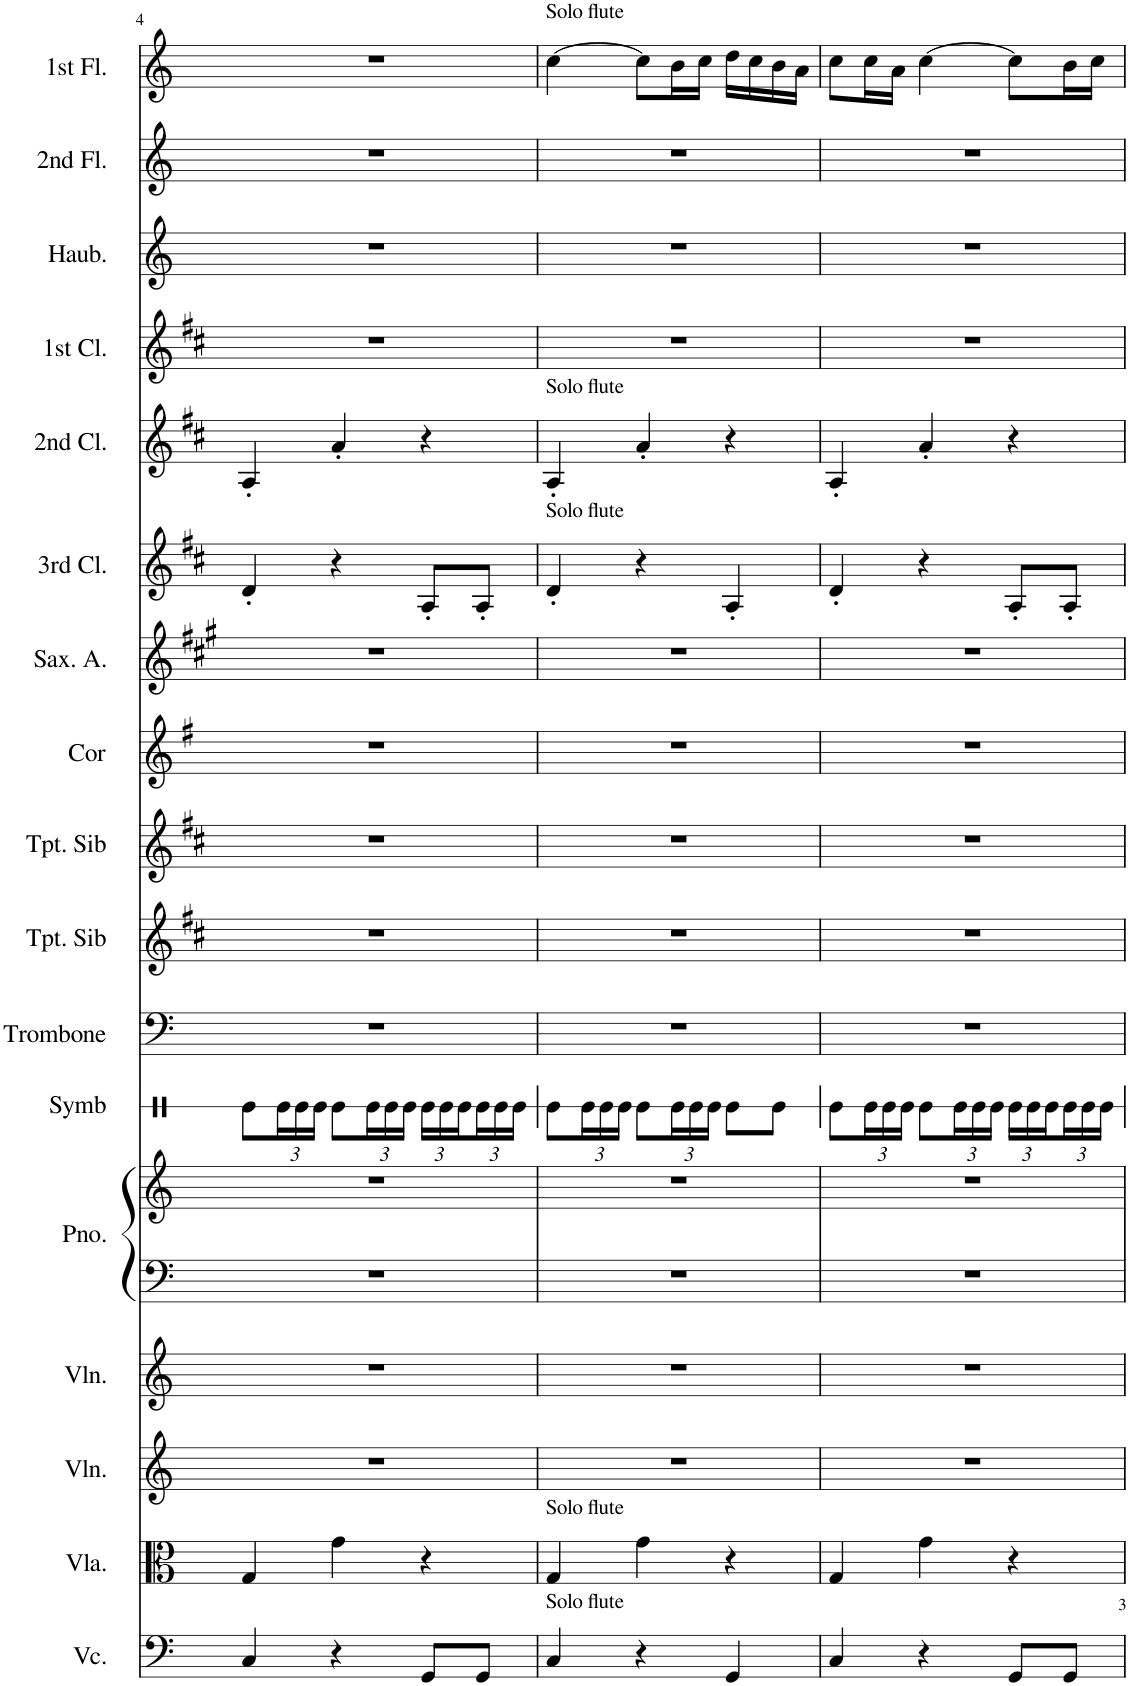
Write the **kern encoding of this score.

**kern	**kern	**kern	**kern	**kern	**kern	**kern	**kern	**kern	**kern	**kern	**kern	**kern	**kern	**kern	**kern	**kern	**kern
*part17	*part16	*part15	*part14	*part13	*part13	*part12	*part11	*part10	*part9	*part8	*part7	*part6	*part5	*part4	*part3	*part2	*part1
*staff18	*staff17	*staff16	*staff15	*staff14	*staff13	*staff12	*staff11	*staff10	*staff9	*staff8	*staff7	*staff6	*staff5	*staff4	*staff3	*staff2	*staff1
*I"Violoncelle	*I"Violon Alto	*I"Violon	*I"Violon	*I"Piano	*	*I"Symbales	*I"Trombone	*I"Trompette en Sib	*I"Trompette en Sib	*I"Cor	*I"Saxo Alto	*I"3rd clarinette	*I"2nd clarinette	*I"1st clarinette	*I"Haubois	*I"2nd flûte	*I"1st flûte
*I'Vc.	*I'Vla.	*I'Vln.	*I'Vln.	*I'Pno.	*	*I'Symb	*I'Trombone	*I'Tpt. Sib	*I'Tpt. Sib	*I'Cor	*I'Sax. A.	*I'3rd Cl.	*I'2nd Cl.	*I'1st Cl.	*I'Haub.	*I'2nd Fl.	*I'1st Fl.
!!LO:PB:g=z
*clefF4	*clefC3	*clefG2	*clefG2	*clefF4	*clefG2	*clefX	*clefF4	*clefG2	*clefG2	*clefG2	*clefG2	*clefG2	*clefG2	*clefG2	*clefG2	*clefG2	*clefG2
*	*	*	*	*	*	*	*	*Trd1c2	*Trd1c2	*Trd4c7	*Trd5c9	*Trd1c2	*Trd1c2	*Trd1c2	*	*	*
*k[]	*k[]	*k[]	*k[]	*k[]	*k[]	*k[]	*k[]	*k[f#c#]	*k[f#c#]	*k[f#]	*k[f#c#g#]	*k[f#c#]	*k[f#c#]	*k[f#c#]	*k[]	*k[]	*k[]
*M3/4	*M3/4	*M3/4	*M3/4	*M3/4	*M3/4	*M3/4	*M3/4	*M3/4	*M3/4	*M3/4	*M3/4	*M3/4	*M3/4	*M3/4	*M3/4	*M3/4	*M3/4
=4	=4	=4	=4	=4	=4	=4	=4	=4	=4	=4	=4	=4	=4	=4	=4	=4	=4
4C/	4G/	2.r	2.r	2.r	2.r	8Re\L	2.r	2.r	2.r	2.r	2.r	4d'/	4A'/	2.r	2.r	2.r	2.r
*	*	*	*	*	*	*Xbrackettup	*	*	*	*	*	*	*	*	*	*	*
.	.	.	.	.	.	24Re\L	.	.	.	.	.	.	.	.	.	.	.
.	.	.	.	.	.	24Re\	.	.	.	.	.	.	.	.	.	.	.
.	.	.	.	.	.	24Re\JJ	.	.	.	.	.	.	.	.	.	.	.
4r	4g\	.	.	.	.	8Re\L	.	.	.	.	.	4r	4a'/	.	.	.	.
.	.	.	.	.	.	24Re\L	.	.	.	.	.	.	.	.	.	.	.
.	.	.	.	.	.	24Re\	.	.	.	.	.	.	.	.	.	.	.
.	.	.	.	.	.	24Re\JJ	.	.	.	.	.	.	.	.	.	.	.
8GG/L	4r	.	.	.	.	24Re\LL	.	.	.	.	.	8A'/L	4r	.	.	.	.
.	.	.	.	.	.	24Re\	.	.	.	.	.	.	.	.	.	.	.
.	.	.	.	.	.	24Re\	.	.	.	.	.	.	.	.	.	.	.
8GG/J	.	.	.	.	.	24Re\	.	.	.	.	.	8A'/J	.	.	.	.	.
.	.	.	.	.	.	24Re\	.	.	.	.	.	.	.	.	.	.	.
.	.	.	.	.	.	24Re\JJ	.	.	.	.	.	.	.	.	.	.	.
=5	=5	=5	=5	=5	=5	=5	=5	=5	=5	=5	=5	=5	=5	=5	=5	=5	=5
!	!	!	!	!	!	!	!	!	!	!	!	!	!	!	!	!	!LO:TX:a:t=Solo flute
!	!	!	!	!	!	!	!	!	!	!	!	!	!LO:TX:a:t=Solo flute	!	!	!	!
!	!	!	!	!	!	!	!	!	!	!	!	!LO:TX:a:t=Solo flute	!	!	!	!	!
!	!LO:TX:a:t=Solo flute	!	!	!	!	!	!	!	!	!	!	!	!	!	!	!	!
!LO:TX:a:t=Solo flute	!	!	!	!	!	!	!	!	!	!	!	!	!	!	!	!	!
4C/	4G/	2.r	2.r	2.r	2.r	8Re\L	2.r	2.r	2.r	2.r	2.r	4d'/	4A'/	2.r	2.r	2.r	[4cc\
.	.	.	.	.	.	24Re\L	.	.	.	.	.	.	.	.	.	.	.
.	.	.	.	.	.	24Re\	.	.	.	.	.	.	.	.	.	.	.
.	.	.	.	.	.	24Re\JJ	.	.	.	.	.	.	.	.	.	.	.
4r	4g\	.	.	.	.	8Re\L	.	.	.	.	.	4r	4a'/	.	.	.	8cc\L]
.	.	.	.	.	.	24Re\L	.	.	.	.	.	.	.	.	.	.	16b\L
.	.	.	.	.	.	24Re\	.	.	.	.	.	.	.	.	.	.	.
.	.	.	.	.	.	.	.	.	.	.	.	.	.	.	.	.	16cc\JJ
.	.	.	.	.	.	24Re\JJ	.	.	.	.	.	.	.	.	.	.	.
4GG/	4r	.	.	.	.	8Re\L	.	.	.	.	.	4A'/	4r	.	.	.	16dd\LL
.	.	.	.	.	.	.	.	.	.	.	.	.	.	.	.	.	16cc\
.	.	.	.	.	.	8Re\J	.	.	.	.	.	.	.	.	.	.	16b\
.	.	.	.	.	.	.	.	.	.	.	.	.	.	.	.	.	16a\JJ
=6	=6	=6	=6	=6	=6	=6	=6	=6	=6	=6	=6	=6	=6	=6	=6	=6	=6
4C/	4G/	2.r	2.r	2.r	2.r	8Re\L	2.r	2.r	2.r	2.r	2.r	4d'/	4A'/	2.r	2.r	2.r	8cc\L
.	.	.	.	.	.	24Re\L	.	.	.	.	.	.	.	.	.	.	16cc\L
.	.	.	.	.	.	24Re\	.	.	.	.	.	.	.	.	.	.	.
.	.	.	.	.	.	.	.	.	.	.	.	.	.	.	.	.	16a\JJ
.	.	.	.	.	.	24Re\JJ	.	.	.	.	.	.	.	.	.	.	.
4r	4g\	.	.	.	.	8Re\L	.	.	.	.	.	4r	4a'/	.	.	.	[4cc\
.	.	.	.	.	.	24Re\L	.	.	.	.	.	.	.	.	.	.	.
.	.	.	.	.	.	24Re\	.	.	.	.	.	.	.	.	.	.	.
.	.	.	.	.	.	24Re\JJ	.	.	.	.	.	.	.	.	.	.	.
8GG/L	4r	.	.	.	.	24Re\LL	.	.	.	.	.	8A'/L	4r	.	.	.	8cc\L]
.	.	.	.	.	.	24Re\	.	.	.	.	.	.	.	.	.	.	.
.	.	.	.	.	.	24Re\	.	.	.	.	.	.	.	.	.	.	.
8GG/J	.	.	.	.	.	24Re\	.	.	.	.	.	8A'/J	.	.	.	.	16b\L
.	.	.	.	.	.	24Re\	.	.	.	.	.	.	.	.	.	.	.
.	.	.	.	.	.	.	.	.	.	.	.	.	.	.	.	.	16cc\JJ
.	.	.	.	.	.	24Re\JJ	.	.	.	.	.	.	.	.	.	.	.
=	=	=	=	=	=	=	=	=	=	=	=	=	=	=	=	=	=
*-	*-	*-	*-	*-	*-	*-	*-	*-	*-	*-	*-	*-	*-	*-	*-	*-	*-
